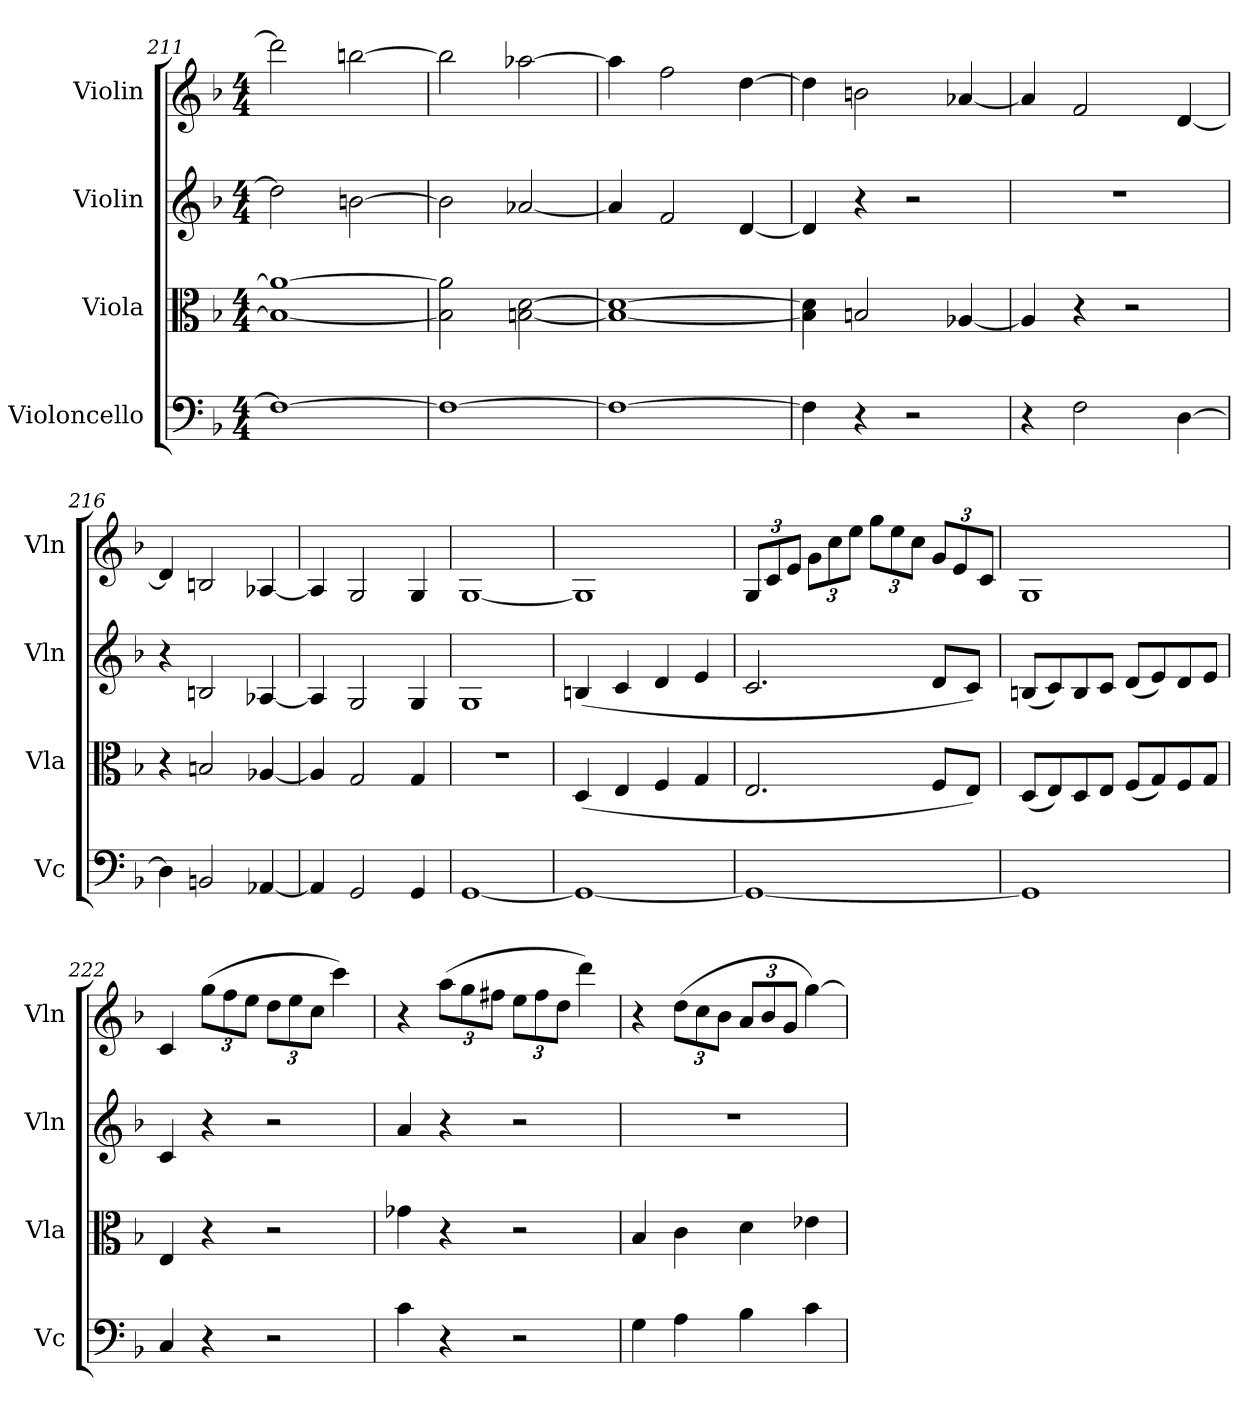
**kern	**kern	**kern	**kern
*part4	*part3	*part2	*part1
*staff4	*staff3	*staff2	*staff1
*I"Violoncello	*I"Viola	*I"Violin	*I"Violin
*I'Vc	*I'Vla	*I'Vln	*I'Vln
*clefF4	*clefC3	*clefG2	*clefG2
*k[b-]	*k[b-]	*k[b-]	*k[b-]
*F:	*F:	*F:	*F:
*M4/4	*M4/4	*M4/4	*M4/4
=211	=211	=211	=211
1F_	1B_ 1a-_	2dd\]	2ddd\]
.	.	[2bn\	[2bbn\
=212	=212	=212	=212
1F_	2B]\ 2a-]\	2b\]	2bb\]
.	[2Bn\ [2d\	[2a-X/	[2aa-X\
=213	=213	=213	=213
1F_	1B_ 1d_	4a-/]	4aa-\]
.	.	2f/	2ff\
.	.	[4d/	[4dd\
=214	=214	=214	=214
4F\]	4B]\ 4d]\	4d/]	4dd\]
4r	2Bn/	4r	2bn\
2r	.	2r	.
.	[4A-X/	.	[4a-X/
=215	=215	=215	=215
4r	4A-/]	1r	4a-/]
2F\	4r	.	2f/
.	2r	.	.
[4D\	.	.	[4d/
=216	=216	=216	=216
4D\]	4r	4r	4d/]
2BBn/	2Bn/	2Bn/	2Bn/
[4AA-X/	[4A-X/	[4A-X/	[4A-X/
=217	=217	=217	=217
4AA-/]	4A-/]	4A-/]	4A-/]
2GG/	2G/	2G/	2G/
4GG/	4G/	4G/	4G/
=218	=218	=218	=218
[1GG	1r	1G	[1G
=219	=219	=219	=219
1GG_	(4D/	(4Bn/	1G]
.	4E/	4c/	.
.	4F/	4d/	.
.	4G/	4e/	.
=220	=220	=220	=220
1GG_	2.E/	2.c/	12G/L
.	.	.	12c/
.	.	.	12e/J
.	.	.	12g\L
.	.	.	12cc\
.	.	.	12ee\J
.	.	.	12gg\L
.	.	.	12ee\
.	.	.	12cc\J
.	8F/L	8d/L	12g/L
.	.	.	12e/
.	8E/J)	8c/J)	.
.	.	.	12c/J
=221	=221	=221	=221
1GG]	(8D/L	(8Bn/L	1G
.	8E/)	8c/)	.
.	8D/	8B/	.
.	8E/J	8c/J	.
.	(8F/L	(8d/L	.
.	8G/)	8e/)	.
.	8F/	8d/	.
.	8G/J	8e/J	.
=222	=222	=222	=222
4C/	4E/	4c/	4c/
4r	4r	4r	(12gg\L
.	.	.	12ff\
.	.	.	12ee\J
2r	2r	2r	12dd\L
.	.	.	12ee\
.	.	.	12cc\J
.	.	.	4ccc\)
=223	=223	=223	=223
4c\	4g-X\	4a/	4r
4r	4r	4r	(12aa\L
.	.	.	12gg\
.	.	.	12ff#X\J
2r	2r	2r	12ee\L
.	.	.	12ff#\
.	.	.	12dd\J
.	.	.	4ddd\)
=224	=224	=224	=224
4G\	4B-/	1r	4r
4A\	4c\	.	(12dd\L
.	.	.	12cc\
.	.	.	12b-\J
4B-\	4d\	.	12a/L
.	.	.	12b-/
.	.	.	12g/J
4c\	4e-X\	.	[4gg\)
=	=	=	=
*-	*-	*-	*-
